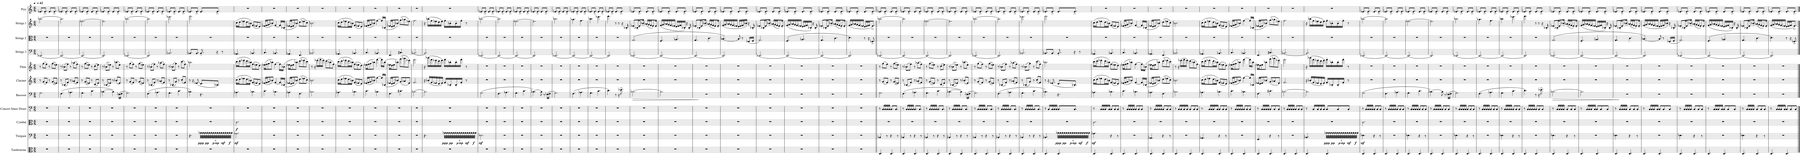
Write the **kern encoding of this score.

**kern	**kern	**dynam	**kern	**dynam	**kern	**kern	**dynam	**kern	**kern	**kern	**kern	**kern	**kern
*part11	*part10	*part10	*part9	*part9	*part8	*part7	*part7	*part6	*part5	*part4	*part3	*part2	*part1
*staff11	*staff10	*staff10	*staff9	*staff9	*staff8	*staff7	*staff7	*staff6	*staff5	*staff4	*staff3	*staff2	*staff1
*I"Tambourine	*I"Timpani	*	*I"Cymbal	*	*I"Concert Snare Drum	*I"Bassoon	*	*I"Clarinet	*I"Flute	*I"Strings 3	*I"Strings 2	*I"Strings 1	*I"Pizz
*I'Tamb.	*I'Timp.	*	*I'Cym.	*	*I'Con. Sn.	*I'Bsn.	*	*	*I'Fl.	*	*	*	*
*clefC3	*clefF4	*	*clefC3	*	*clefFv4	*clefF4	*	*clefG2	*clefG2	*clefF4	*clefC3	*clefG2	*clefG2
*k[]	*k[]	*	*k[]	*	*k[]	*k[]	*	*k[]	*k[]	*k[]	*k[]	*k[]	*k[]
*M6/8	*M6/8	*	*M6/8	*	*M6/8	*M6/8	*	*M6/8	*M6/8	*M6/8	*M6/8	*M6/8	*M6/8
*MM93	*MM93	*	*MM93	*	*MM93	*MM93	*	*MM93	*MM93	*MM93	*MM93	*MM93	*MM93
=1	=1	=1	=1	=1	=1	=1	=1	=1	=1	=1	=1	=1	=1
2.r	2.r	.	2.r	.	2.r	2.G\	.	8r	8r	[2.EE-X/	2.r	[2.bb-X\	8.e-X/L
.	.	.	.	.	.	.	.	(8g/L	(8gg\L	.	.	.	.
.	.	.	.	.	.	.	.	.	.	.	.	.	8.e-^/J
.	.	.	.	.	.	.	.	8f/J)	8ff\J)	.	.	.	.
.	.	.	.	.	.	.	.	8r	8r	.	.	.	8.e-/L
.	.	.	.	.	.	.	.	(8g/L	(8gg\L	.	.	.	.
.	.	.	.	.	.	.	.	.	.	.	.	.	8.e-^/J
.	.	.	.	.	.	.	.	8e-X/J)	8ee-X\J)	.	.	.	.
=2	=2	=2	=2	=2	=2	=2	=2	=2	=2	=2	=2	=2	=2
2.r	2.r	.	2.r	.	2.r	(4.F\	.	8r	8r	2.EE-/_	2.r	2.bb-\]	8.e-X/L
.	.	.	.	.	.	.	.	(8B-X/L	(8b-X\L	.	.	.	.
.	.	.	.	.	.	.	.	.	.	.	.	.	8.e-^/J
.	.	.	.	.	.	.	.	8f/J)	8ff\J)	.	.	.	.
.	.	.	.	.	.	4.A-X\	.	8r	8r	.	.	.	8.e-/L
.	.	.	.	.	.	.	.	(8a-X/L	(8aa-X\L	.	.	.	.
.	.	.	.	.	.	.	.	.	.	.	.	.	8.e-^/J
.	.	.	.	.	.	.	.	8f/J)	8ff\J)	.	.	.	.
=3	=3	=3	=3	=3	=3	=3	=3	=3	=3	=3	=3	=3	=3
2.r	2.r	.	2.r	.	2.r	4.G\	.	8r	8r	2.EE-/_	2.r	[2.ee-X\	8.e-X/L
.	.	.	.	.	.	.	.	(8g/L	(8gg\L	.	.	.	.
.	.	.	.	.	.	.	.	.	.	.	.	.	8.e-^/J
.	.	.	.	.	.	.	.	8e-X/J)	8ee-X\J)	.	.	.	.
.	.	.	.	.	.	4.c\	.	8r	8r	.	.	.	8.e-/L
.	.	.	.	.	.	.	.	(8c/L	(8cc\L	.	.	.	.
.	.	.	.	.	.	.	.	.	.	.	.	.	8.e-^/J
.	.	.	.	.	.	.	.	8e-/J)	8ee-\J)	.	.	.	.
=4	=4	=4	=4	=4	=4	=4	=4	=4	=4	=4	=4	=4	=4
2.r	2.r	.	2.r	.	2.r	[4.B-X\	.	8r	8r	2.EE-/]	2.r	2.ee-\]	8.e-X/L
.	.	.	.	.	.	.	.	(8B-X/L	(8b-X\L	.	.	.	.
.	.	.	.	.	.	.	.	.	.	.	.	.	8.e-^/J
.	.	.	.	.	.	.	.	8e-X/J)	8ee-X\J)	.	.	.	.
.	.	.	.	.	.	4B-\])	.	8r	8r	.	.	.	8.e-/L
.	.	.	.	.	.	.	.	(8b-X/L	(8bb-X\L	.	.	.	.
.	.	.	.	.	.	.	.	.	.	.	.	.	8.e-^/J
.	.	.	.	.	.	(16E-X\LL	.	8e-/J)	8ee-\J)	.	.	.	.
.	.	.	.	.	.	16F\JJ	.	.	.	.	.	.	.
=5	=5	=5	=5	=5	=5	=5	=5	=5	=5	=5	=5	=5	=5
2.r	2.r	.	2.r	.	2.r	2.G\)	.	8r	8r	[2.EE-X/	2.r	[2.bb-X\	8.e-X/L
.	.	.	.	.	.	.	.	(8g/L	(8gg\L	.	.	.	.
.	.	.	.	.	.	.	.	.	.	.	.	.	8.e-^/J
.	.	.	.	.	.	.	.	8f/J)	8ff\J)	.	.	.	.
.	.	.	.	.	.	.	.	8r	8r	.	.	.	8.e-/L
.	.	.	.	.	.	.	.	(8g/L	(8gg\L	.	.	.	.
.	.	.	.	.	.	.	.	.	.	.	.	.	8.e-^/J
.	.	.	.	.	.	.	.	8e-X/J)	8ee-X\J)	.	.	.	.
=6	=6	=6	=6	=6	=6	=6	=6	=6	=6	=6	=6	=6	=6
2.r	2.r	.	2.r	.	2.r	(4.F\	.	8r	8r	2.EE-/]	2.r	2.bb-\]	8.e-X/L
.	.	.	.	.	.	.	.	(8B-X/L	(8b-X\L	.	.	.	.
.	.	.	.	.	.	.	.	.	.	.	.	.	8.e-^/J
.	.	.	.	.	.	.	.	8f/J)	8ff\J)	.	.	.	.
.	.	.	.	.	.	4.A-X\	.	8r	8r	.	.	.	8.e-/L
.	.	.	.	.	.	.	.	(8a-X/L	(8aa-X\L	.	.	.	.
.	.	.	.	.	.	.	.	.	.	.	.	.	8.e-^/J
.	.	.	.	.	.	.	.	8f/J)	8ff\J)	.	.	.	.
=7	=7	=7	=7	=7	=7	=7	=7	=7	=7	=7	=7	=7	=7
2.r	2.r	.	2.r	.	2.r	4.G\	.	8r	8r	2.BB-X/	2.r	2.eee-X\	8.e-X/L
.	.	.	.	.	.	.	.	(8B-X/L	(8b-X\L	.	.	.	.
.	.	.	.	.	.	.	.	.	.	.	.	.	8.e-^/J
.	.	.	.	.	.	.	.	8g/J)	8gg\J)	.	.	.	.
.	.	.	.	.	.	4.c\	.	8r	8r	.	.	.	8.e-/L
.	.	.	.	.	.	.	.	(8cc/L	(8ccc\L	.	.	.	.
.	.	.	.	.	.	.	.	.	.	.	.	.	8.e-^/J
.	.	.	.	.	.	.	.	8f/J)	8ff\J)	.	.	.	.
=8	=8	=8	=8	=8	=8	=8	=8	=8	=8	=8	=8	=8	=8
2.r	4.r	.	2.r	.	2.r	4.B-X\)	.	8r	2.bb-X\	8.BB-X/L	2.r	2.fff\	8.e-X/L
.	.	.	.	.	.	.	.	16r	.	.	.	.	.
.	.	.	.	.	.	.	.	(8.e-X/	.	8.BB-/J	.	.	8.e-^/J
*	*Xbrackettup	*	*	*	*	*	*	*	*	*	*	*	*
!	!	!LO:DY:b	!	!	!	!	!	!	!	!	!	!	!
.	128%3B-X\LLL	ppp	.	.	.	4.r	.	8.d/L	.	8.BB-'/	.	.	8.e-/L
.	128%3B-\	.	.	.	.	.	.	.	.	.	.	.	.
.	128%3B-\	.	.	.	.	.	.	.	.	.	.	.	.
!	!	!LO:DY:b	!	!	!	!	!	!	!	!	!	!	!
.	128%3B-\	pp	.	.	.	.	.	.	.	.	.	.	.
.	128%3B-\	.	.	.	.	.	.	.	.	.	.	.	.
.	128%3B-\	.	.	.	.	.	.	.	.	.	.	.	.
!	!	!LO:DY:b	!	!	!	!	!	!	!	!	!	!	!
.	128%3B-\	p	.	.	.	.	.	.	.	.	.	.	.
.	128%3B-\	.	.	.	.	.	.	.	.	.	.	.	.
!	!	!LO:DY:b	!	!	!	!	!	!	!	!	!	!	!
.	128%3B-\	mp	.	.	.	.	.	8.B-X/J)	.	16r	.	.	8.e-^/J
.	128%3B-\	.	.	.	.	.	.	.	.	.	.	.	.
.	128%3B-\	.	.	.	.	.	.	.	.	.	.	.	.
.	.	.	.	.	.	.	.	.	.	8r	.	.	.
!	!	!LO:DY:b	!	!	!	!	!	!	!	!	!	!	!
.	128%3B-\	mf	.	.	.	.	.	.	.	.	.	.	.
.	128%3B-\	.	.	.	.	.	.	.	.	.	.	.	.
.	128%3B-\	.	.	.	.	.	.	.	.	.	.	.	.
!	!	!LO:DY:b	!	!	!	!	!	!	!	!	!	!	!
.	128%3B-\	f	.	.	.	.	.	.	.	.	.	.	.
.	128%3B-\JJJ	.	.	.	.	.	.	.	.	.	.	.	.
=9	=9	=9	=9	=9	=9	=9	=9	=9	=9	=9	=9	=9	=9
!	!	!LO:DY:b	!	!LO:DY:b	!	!	!	!	!	!	!	!	!
2.r	2.A-X\	mf	2.c\	f	2.r	4.A-X\	.	(16cc\LL	(16ccc\LL	4.AA-X/	2.r	(16cc\LL	2.r
.	.	.	.	.	.	.	.	16dd\J	16ddd\J	.	.	16dd\J	.
.	.	.	.	.	.	.	.	8ee-X\	8eee-X\	.	.	8ee-X\	.
.	.	.	.	.	.	.	.	16dd\L	16ddd\L	.	.	16dd\L	.
.	.	.	.	.	.	.	.	16b-X\JJ)	16bb-X\JJ)	.	.	16b-X\JJ)	.
.	.	.	.	.	.	4.B-X\	.	(8f/L	(8ff\L	4.BB-X/	.	(8f/L	.
.	.	.	.	.	.	.	.	8e-X/	8ee-X\	.	.	8e-X/	.
.	.	.	.	.	.	.	.	8d/J)	8dd\J)	.	.	8d/J)	.
=10	=10	=10	=10	=10	=10	=10	=10	=10	=10	=10	=10	=10	=10
2.r	2.r	.	2.r	.	2.r	4.c\	.	(16e-X/LL	(16ee-X\LL	4.C/	2.r	(16e-X/LL	2.r
.	.	.	.	.	.	.	.	16f/J	16ff\J	.	.	16f/J	.
.	.	.	.	.	.	.	.	8g/	8gg\	.	.	8g/	.
.	.	.	.	.	.	.	.	8b-X/J)	8bb-X\J)	.	.	8b-X/J)	.
.	.	.	.	.	.	4.B-X\	.	[4f/	[4ff\	4.BB-X/	.	[4f/	.
.	.	.	.	.	.	.	.	16f/LL]	16ff\LL]	.	.	16f/LL]	.
.	.	.	.	.	.	.	.	(16B-X/JJ	(16b-X\JJ	.	.	(16B-X/JJ	.
=11	=11	=11	=11	=11	=11	=11	=11	=11	=11	=11	=11	=11	=11
2.r	2.r	.	2.r	.	2.r	4.A-X\	.	16e-X/LL	16ee-X\LL	4.AA-X/	2.r	16e-X/LL	2.r
.	.	.	.	.	.	.	.	16d/J	16dd\J	.	.	16d/J	.
.	.	.	.	.	.	.	.	8e-/	8ee-\	.	.	8e-/	.
.	.	.	.	.	.	.	.	8b-X/J)	8bb-X\J)	.	.	8b-X/J)	.
.	.	.	.	.	.	4.F\	.	(8dd\L	(8ddd\L	4.FF/	.	(8dd\L	.
.	.	.	.	.	.	.	.	8ee-X\	8eee-X\	.	.	8ee-X\	.
.	.	.	.	.	.	.	.	8cc\J)	8ccc\J)	.	.	8cc\J)	.
=12	=12	=12	=12	=12	=12	=12	=12	=12	=12	=12	=12	=12	=12
2.r	2.r	.	2.r	.	2.r	2.B-X\	.	2.b-X\	8r	2.BB-X/	2.r	2.b-X\	2.r
.	.	.	.	.	.	.	.	.	16r	.	.	.	.
.	.	.	.	.	.	.	.	.	(16eee-X\LL	.	.	.	.
.	.	.	.	.	.	.	.	.	16fff\	.	.	.	.
.	.	.	.	.	.	.	.	.	16eee-\JJ)	.	.	.	.
.	.	.	.	.	.	.	.	.	(8ddd\L	.	.	.	.
.	.	.	.	.	.	.	.	.	8bb-X\	.	.	.	.
.	.	.	.	.	.	.	.	.	8ff\J)	.	.	.	.
=13	=13	=13	=13	=13	=13	=13	=13	=13	=13	=13	=13	=13	=13
2.r	2.r	.	2.r	.	2.r	4.A-X\	.	(16cc\LL	(16ccc\LL	4.AA-X/	2.r	(16cc\LL	2.r
.	.	.	.	.	.	.	.	16dd\J	16ddd\J	.	.	16dd\J	.
.	.	.	.	.	.	.	.	8ee-X\	8eee-X\	.	.	8ee-X\	.
.	.	.	.	.	.	.	.	16dd\L	16ddd\L	.	.	16dd\L	.
.	.	.	.	.	.	.	.	16b-X\JJ)	16bb-X\JJ)	.	.	16b-X\JJ)	.
.	.	.	.	.	.	4.B-X\	.	(8f/L	(8ff\L	4.BB-X/	.	(8f/L	.
.	.	.	.	.	.	.	.	8e-X/	8ee-X\	.	.	8e-X/	.
.	.	.	.	.	.	.	.	8d/J)	8dd\J)	.	.	8d/J)	.
=14	=14	=14	=14	=14	=14	=14	=14	=14	=14	=14	=14	=14	=14
2.r	2.r	.	2.r	.	2.r	4.c\	.	(16e-X/LL	(16ee-X\LL	4.C/	2.r	(16e-X/LL	2.r
.	.	.	.	.	.	.	.	16f/J	16ff\J	.	.	16f/J	.
.	.	.	.	.	.	.	.	8g/	8gg\	.	.	8g/	.
.	.	.	.	.	.	.	.	8b-X/J)	8bb-X\J)	.	.	8b-X/J)	.
.	.	.	.	.	.	4.B-X\	.	[4ff\	[4fff\	4.BB-X/	.	[4ff\	.
.	.	.	.	.	.	.	.	16ff/LL]	16fff\LL]	.	.	16ff/LL]	.
.	.	.	.	.	.	.	.	(16B-X/JJ	(16bb-\JJ	.	.	(16B-X/JJ	.
=15	=15	=15	=15	=15	=15	=15	=15	=15	=15	=15	=15	=15	=15
2.r	2.r	.	2.r	.	2.r	4.F\	.	16e-X/LL	16ee-X\LL	4.FF/	2.r	16e-X/LL	2.r
.	.	.	.	.	.	.	.	16d/J	16dd\J	.	.	16d/J	.
.	.	.	.	.	.	.	.	8e-/	8ee-\	.	.	8e-/	.
.	.	.	.	.	.	.	.	8b-X/J)	8bb-X\J)	.	.	8b-X/J)	.
.	.	.	.	.	.	4.c#X\	.	(8g/L	(8ggg\L	4.C#X/	.	(8gg\L	.
.	.	.	.	.	.	.	.	8a-X/	8aaa-X\	.	.	8aa-X\	.
.	.	.	.	.	.	.	.	8e-/J)	8eee-X\J)	.	.	8ee-X\J)	.
=16	=16	=16	=16	=16	=16	=16	=16	=16	=16	=16	=16	=16	=16
2.r	2.r	.	2.r	.	2.r	[2.B-X\	.	2.f/	2.fff\	[2.BB-X/	2.r	2.ff\	2.r
=17	=17	=17	=17	=17	=17	=17	=17	=17	=17	=17	=17	=17	=17
2.r	4.r	.	2.r	.	2.r	2.B-\]	.	16r	16r	2.BB-/]	2.r	16r	2.r
.	.	.	.	.	.	.	.	(16b-X/LL	(16bbb-X\LL	.	.	(16bb-X\LL	.
.	.	.	.	.	.	.	.	16f/	16fff\	.	.	16ff\	.
.	.	.	.	.	.	.	.	16e-X/	16eee-X\	.	.	16ee-X\	.
.	.	.	.	.	.	.	.	16d/	16ddd\	.	.	16dd\	.
.	.	.	.	.	.	.	.	16e-/JJ)	16eee-\JJ)	.	.	16ee-\JJ)	.
!	!	!LO:DY:b	!	!	!	!	!	!	!	!	!	!	!
.	128%3B-X\LLL	ppp	.	.	.	.	.	16f'/LL	16fff'\LL	.	.	16ff'\LL	.
.	128%3B-\	.	.	.	.	.	.	.	.	.	.	.	.
.	128%3B-\	.	.	.	.	.	.	.	.	.	.	.	.
.	.	.	.	.	.	.	.	16B-X'/	16bb-X'\	.	.	16b-X'\	.
!	!	!LO:DY:b	!	!	!	!	!	!	!	!	!	!	!
.	128%3B-\	pp	.	.	.	.	.	.	.	.	.	.	.
.	128%3B-\	.	.	.	.	.	.	.	.	.	.	.	.
.	128%3B-\	.	.	.	.	.	.	.	.	.	.	.	.
.	.	.	.	.	.	.	.	16B-'/	16bb-'\	.	.	16b-'\	.
!	!	!LO:DY:b	!	!	!	!	!	!	!	!	!	!	!
.	128%3B-\	p	.	.	.	.	.	.	.	.	.	.	.
.	128%3B-\	.	.	.	.	.	.	.	.	.	.	.	.
!	!	!LO:DY:b	!	!	!	!	!	!	!	!	!	!	!
.	128%3B-\	mp	.	.	.	.	.	16f'/JJ	16fff'\JJ	.	.	16ff'\JJ	.
.	128%3B-\	.	.	.	.	.	.	.	.	.	.	.	.
.	128%3B-\	.	.	.	.	.	.	.	.	.	.	.	.
.	.	.	.	.	.	.	.	8r	8r	.	.	8r	.
!	!	!LO:DY:b	!	!	!	!	!	!	!	!	!	!	!
.	128%3B-\	mf	.	.	.	.	.	.	.	.	.	.	.
.	128%3B-\	.	.	.	.	.	.	.	.	.	.	.	.
.	128%3B-\	.	.	.	.	.	.	.	.	.	.	.	.
!	!	!LO:DY:b	!	!	!	!	!	!	!	!	!	!	!
.	128%3B-\	f	.	.	.	.	.	.	.	.	.	.	.
.	128%3B-\JJJ	.	.	.	.	.	.	.	.	.	.	.	.
=18	=18	=18	=18	=18	=18	=18	=18	=18	=18	=18	=18	=18	=18
!	!	!LO:DY:b	!	!	!	!	!	!	!	!	!	!	!
2.r	2.E-X\	mf	2.r	.	2.r	(2.G\	.	2.r	2.r	[2.EE-X/	2.r	[2.bb-X\	8.e-X/L
.	.	.	.	.	.	.	.	.	.	.	.	.	8.e-^/J
.	.	.	.	.	.	.	.	.	.	.	.	.	8.e-/L
.	.	.	.	.	.	.	.	.	.	.	.	.	8.e-^/J
=19	=19	=19	=19	=19	=19	=19	=19	=19	=19	=19	=19	=19	=19
2.r	2.r	.	2.r	.	2.r	4.F\	.	2.r	2.r	2.EE-/_	2.r	2.bb-\]	8.e-X/L
.	.	.	.	.	.	.	.	.	.	.	.	.	8.e-^/J
.	.	.	.	.	.	4.A-X\	.	.	.	.	.	.	8.e-/L
.	.	.	.	.	.	.	.	.	.	.	.	.	8.e-^/J
=20	=20	=20	=20	=20	=20	=20	=20	=20	=20	=20	=20	=20	=20
2.r	2.r	.	2.r	.	2.r	4.G\	.	2.r	2.r	2.EE-/_	2.r	[2.ee-X\	8.e-X/L
.	.	.	.	.	.	.	.	.	.	.	.	.	8.e-^/J
.	.	.	.	.	.	4.c\	.	.	.	.	.	.	8.e-/L
.	.	.	.	.	.	.	.	.	.	.	.	.	8.e-^/J
=21	=21	=21	=21	=21	=21	=21	=21	=21	=21	=21	=21	=21	=21
2.r	2.r	.	2.r	.	2.r	[4.B-X\)	.	2.r	2.r	2.EE-/]	2.r	2.ee-\]	8.e-X/L
.	.	.	.	.	.	.	.	.	.	.	.	.	8.e-^/J
.	.	.	.	.	.	8B-\]	.	.	.	.	.	.	8.e-/L
.	.	.	.	.	.	8r	.	.	.	.	.	.	.
.	.	.	.	.	.	.	.	.	.	.	.	.	8.e-^/J
.	.	.	.	.	.	(16E-X\LL	.	.	.	.	.	.	.
.	.	.	.	.	.	16F\JJ	.	.	.	.	.	.	.
=22	=22	=22	=22	=22	=22	=22	=22	=22	=22	=22	=22	=22	=22
2.r	2.r	.	2.r	.	2.r	2.G\)	.	2.r	2.r	[2.EE-X/	2.r	2.bb-X\	8.e-X/L
.	.	.	.	.	.	.	.	.	.	.	.	.	8.e-^/J
.	.	.	.	.	.	.	.	.	.	.	.	.	8.e-/L
.	.	.	.	.	.	.	.	.	.	.	.	.	8.e-^/J
=23	=23	=23	=23	=23	=23	=23	=23	=23	=23	=23	=23	=23	=23
2.r	2.r	.	2.r	.	2.r	(4.F\	.	2.r	2.r	2.EE-/_	2.r	4.aa-X\	8.e-X/L
.	.	.	.	.	.	.	.	.	.	.	.	.	8.e-^/J
.	.	.	.	.	.	4.A-X\	.	.	.	.	.	4.ff\	8.e-/L
.	.	.	.	.	.	.	.	.	.	.	.	.	8.e-^/J
=24	=24	=24	=24	=24	=24	=24	=24	=24	=24	=24	=24	=24	=24
2.r	2.r	.	2.r	.	2.r	4.G\	.	2.r	2.r	2.EE-/_	2.r	4.bb-X\	8.e-X/L
.	.	.	.	.	.	.	.	.	.	.	.	.	8.e-^/J
.	.	.	.	.	.	4.c\	.	.	.	.	.	4.eee-X\	8.e-/L
.	.	.	.	.	.	.	.	.	.	.	.	.	8.e-^/J
=25	=25	=25	=25	=25	=25	=25	=25	=25	=25	=25	=25	=25	=25
2.r	2.r	.	2.r	.	2.r	4.d\)	.	2.r	2.r	2.EE-/]	2.r	4.fff\	8.e-X/L
.	.	.	.	.	.	.	.	.	.	.	.	.	8.e-^/J
.	.	.	.	.	.	8r	.	.	.	.	.	8r	8.e-/L
.	.	.	.	.	.	16r	.	.	.	.	.	8r	.
.	.	.	.	.	.	8.e-X^\	.	.	.	.	.	.	8.e-^/J
.	.	.	.	.	.	.	.	.	.	.	.	16r	.
.	.	.	.	.	.	.	.	.	.	.	.	16B-X~/	.
=26	=26	=26	=26	=26	=26	=26	=26	=26	=26	=26	=26	=26	=26
!	!	!	!	!	!	!	!LO:HP:b	!	!	!	!	!	!
2.r	2.r	.	2.r	.	2.r	[2.B-X\	>	2.r	2.r	[2.EE-X/	(2.G/	8e-X'/L	8.e-X/L
.	.	.	.	.	.	.	.	.	.	.	.	16B-X~/K	.
.	.	.	.	.	.	.	.	.	.	.	.	8e-'/	8.e-^/J
.	.	.	.	.	.	.	.	.	.	.	.	16b-X~/Jk	.
.	.	.	.	.	.	.	.	.	.	.	.	(16a-X/LL	8.e-/L
.	.	.	.	.	.	.	.	.	.	.	.	16g/	.
.	.	.	.	.	.	.	.	.	.	.	.	16f/J	.
.	.	.	.	.	.	.	.	.	.	.	.	8e-'/)	8.e-^/J
.	.	.	.	.	.	.	.	.	.	.	.	16e-~/Jk	.
.	.	.	.	.	.	.	]	.	.	.	.	.	.
=27	=27	=27	=27	=27	=27	=27	=27	=27	=27	=27	=27	=27	=27
2.r	2.r	.	2.r	.	2.r	2.B-\]	.	2.r	2.r	2.EE-/_	4.F/	(16f/LL	8.e-X/L
.	.	.	.	.	.	.	.	.	.	.	.	16g/	.
.	.	.	.	.	.	.	.	.	.	.	.	16a-X/	.
.	.	.	.	.	.	.	.	.	.	.	.	16g/	8.e-^/J
.	.	.	.	.	.	.	.	.	.	.	.	16f/	.
.	.	.	.	.	.	.	.	.	.	.	.	16e-X/JJ	.
.	.	.	.	.	.	.	.	.	.	.	4.A-X/	16d/LL	8.e-/L
.	.	.	.	.	.	.	.	.	.	.	.	16e-/	.
.	.	.	.	.	.	.	.	.	.	.	.	16f/	.
.	.	.	.	.	.	.	.	.	.	.	.	16B-X'/JJ)	8.e-^/J
.	.	.	.	.	.	.	.	.	.	.	.	16r	.
.	.	.	.	.	.	.	.	.	.	.	.	16B-~/	.
=28	=28	=28	=28	=28	=28	=28	=28	=28	=28	=28	=28	=28	=28
2.r	2.r	.	2.r	.	2.r	2.r	.	2.r	2.r	2.EE-/_	4.G/	8e-X'/L	8.e-X/L
.	.	.	.	.	.	.	.	.	.	.	.	16B-X~/K	.
.	.	.	.	.	.	.	.	.	.	.	.	8e-'/	8.e-^/J
.	.	.	.	.	.	.	.	.	.	.	.	16b-X~/Jk	.
.	.	.	.	.	.	.	.	.	.	.	4.c\	(16a-X/LL	8.e-/L
.	.	.	.	.	.	.	.	.	.	.	.	16g/	.
.	.	.	.	.	.	.	.	.	.	.	.	16f/J	.
.	.	.	.	.	.	.	.	.	.	.	.	8e-'/)	8.e-^/J
.	.	.	.	.	.	.	.	.	.	.	.	16e-~/Jk	.
=29	=29	=29	=29	=29	=29	=29	=29	=29	=29	=29	=29	=29	=29
2.r	2.r	.	2.r	.	2.r	2.r	.	2.r	2.r	2.EE-/]	[4.B-X/)	(16f/LL	8.e-X/L
.	.	.	.	.	.	.	.	.	.	.	.	16g/	.
.	.	.	.	.	.	.	.	.	.	.	.	16a-X/	.
.	.	.	.	.	.	.	.	.	.	.	.	16g/	8.e-^/J
.	.	.	.	.	.	.	.	.	.	.	.	16f/	.
.	.	.	.	.	.	.	.	.	.	.	.	16e-X/JJ	.
.	.	.	.	.	.	.	.	.	.	.	8B-/]	16d/LL	8.e-/L
.	.	.	.	.	.	.	.	.	.	.	.	16e-/	.
.	.	.	.	.	.	.	.	.	.	.	8r	16f/	.
.	.	.	.	.	.	.	.	.	.	.	.	16b-X'/JJ)	8.e-^/J
.	.	.	.	.	.	.	.	.	.	.	(16E-X/LL	16r	.
.	.	.	.	.	.	.	.	.	.	.	16F/JJ	16B-X~/	.
=30	=30	=30	=30	=30	=30	=30	=30	=30	=30	=30	=30	=30	=30
2.r	2.r	.	2.r	.	2.r	2.r	.	2.r	2.r	[2.EE-X/	2.G/)	8e-X'/L	8.e-X/L
.	.	.	.	.	.	.	.	.	.	.	.	16B-X~/K	.
.	.	.	.	.	.	.	.	.	.	.	.	8e-'/	8.e-^/J
.	.	.	.	.	.	.	.	.	.	.	.	16b-X~/Jk	.
.	.	.	.	.	.	.	.	.	.	.	.	(16a-X/LL	8.e-/L
.	.	.	.	.	.	.	.	.	.	.	.	16g/	.
.	.	.	.	.	.	.	.	.	.	.	.	16f/J	.
.	.	.	.	.	.	.	.	.	.	.	.	8e-'/)	8.e-^/J
.	.	.	.	.	.	.	.	.	.	.	.	16e-~/Jk	.
=31	=31	=31	=31	=31	=31	=31	=31	=31	=31	=31	=31	=31	=31
2.r	2.r	.	2.r	.	2.r	2.r	.	2.r	2.r	2.EE-/_	(4.F/	(16f/LL	8.e-X/L
.	.	.	.	.	.	.	.	.	.	.	.	16g/	.
.	.	.	.	.	.	.	.	.	.	.	.	16a-X/	.
.	.	.	.	.	.	.	.	.	.	.	.	16g/	8.e-^/J
.	.	.	.	.	.	.	.	.	.	.	.	16f/	.
.	.	.	.	.	.	.	.	.	.	.	.	16e-X/JJ	.
.	.	.	.	.	.	.	.	.	.	.	4.A-X/	16d/LL	8.e-/L
.	.	.	.	.	.	.	.	.	.	.	.	16e-/	.
.	.	.	.	.	.	.	.	.	.	.	.	16f/	.
.	.	.	.	.	.	.	.	.	.	.	.	16B-X'/JJ)	8.e-^/J
.	.	.	.	.	.	.	.	.	.	.	.	16r	.
.	.	.	.	.	.	.	.	.	.	.	.	16B-~/	.
=32	=32	=32	=32	=32	=32	=32	=32	=32	=32	=32	=32	=32	=32
2.r	2.r	.	2.r	.	2.r	2.r	.	2.r	2.r	2.EE-/_	4.G/	8e-X'/L	8.e-X/L
.	.	.	.	.	.	.	.	.	.	.	.	16B-X~/K	.
.	.	.	.	.	.	.	.	.	.	.	.	8e-'/	8.e-^/J
.	.	.	.	.	.	.	.	.	.	.	.	16b-X~/Jk	.
.	.	.	.	.	.	.	.	.	.	.	4.c\	(16a-X/LL	8.e-/L
.	.	.	.	.	.	.	.	.	.	.	.	16g/	.
.	.	.	.	.	.	.	.	.	.	.	.	16f/J	.
.	.	.	.	.	.	.	.	.	.	.	.	8e-'/)	8.e-^/J
.	.	.	.	.	.	.	.	.	.	.	.	16e-~/Jk	.
=33	=33	=33	=33	=33	=33	=33	=33	=33	=33	=33	=33	=33	=33
2.r	2.r	.	2.r	.	2.r	2.r	.	2.r	2.r	2.EE-/]	4.d\)	(16f/LL	8.e-X/L
.	.	.	.	.	.	.	.	.	.	.	.	16g/	.
.	.	.	.	.	.	.	.	.	.	.	.	16a-X/	.
.	.	.	.	.	.	.	.	.	.	.	.	16g/	8.e-^/J
.	.	.	.	.	.	.	.	.	.	.	.	16f/	.
.	.	.	.	.	.	.	.	.	.	.	.	16e-X/JJ	.
.	.	.	.	.	.	.	.	.	.	.	8r	16d/LL	8.e-/L
.	.	.	.	.	.	.	.	.	.	.	.	16e-/	.
.	.	.	.	.	.	.	.	.	.	.	16r	16f/J	.
.	.	.	.	.	.	.	.	.	.	.	8.E-X^/	8.e-^/J)	8.e-^/J
=34||	=34||	=34||	=34||	=34||	=34||	=34||	=34||	=34||	=34||	=34||	=34||	=34||	=34||
4.D/	4BB-X/	.	2.r	.	8r	2.G\	.	8r	8r	[2.EE-X/	2.r	[2.bb-X\	8.e-X/L
.	.	.	.	.	16CC/LL	.	.	(8g/L	(8gg\L	.	.	.	.
.	.	.	.	.	16CC/	.	.	.	.	.	.	.	8.e-^/J
.	8r	.	.	.	16CC/	.	.	8f/J)	8ff\J)	.	.	.	.
.	.	.	.	.	16CC/JJ	.	.	.	.	.	.	.	.
4.D/	4r	.	.	.	8.CC/L	.	.	8r	8r	.	.	.	8.e-/L
.	.	.	.	.	.	.	.	(8g/L	(8gg\L	.	.	.	.
.	.	.	.	.	8.CC/J	.	.	.	.	.	.	.	8.e-^/J
.	8r	.	.	.	.	.	.	8e-X/J)	8ee-X\J)	.	.	.	.
=35	=35	=35	=35	=35	=35	=35	=35	=35	=35	=35	=35	=35	=35
4.D/	4BB-X/	.	2.r	.	8r	(4.F\	.	8r	8r	2.EE-/_	2.r	2.bb-\]	8.e-X/L
.	.	.	.	.	16CC/LL	.	.	(8B-X/L	(8b-X\L	.	.	.	.
.	.	.	.	.	16CC/	.	.	.	.	.	.	.	8.e-^/J
.	8r	.	.	.	16CC/	.	.	8f/J)	8ff\J)	.	.	.	.
.	.	.	.	.	16CC/JJ	.	.	.	.	.	.	.	.
4.D/	4r	.	.	.	8.CC/L	4.A-X\	.	8r	8r	.	.	.	8.e-/L
.	.	.	.	.	.	.	.	(8a-X/L	(8aa-X\L	.	.	.	.
.	.	.	.	.	8.CC/J	.	.	.	.	.	.	.	8.e-^/J
.	8r	.	.	.	.	.	.	8f/J)	8ff\J)	.	.	.	.
=36	=36	=36	=36	=36	=36	=36	=36	=36	=36	=36	=36	=36	=36
4.D/	4BB-X/	.	2.r	.	8r	4.G\	.	8r	8r	2.EE-/_	2.r	[2.ee-X\	8.e-X/L
.	.	.	.	.	16CC/LL	.	.	(8g/L	(8gg\L	.	.	.	.
.	.	.	.	.	16CC/	.	.	.	.	.	.	.	8.e-^/J
.	8r	.	.	.	16CC/	.	.	8e-X/J)	8ee-X\J)	.	.	.	.
.	.	.	.	.	16CC/JJ	.	.	.	.	.	.	.	.
4.D/	4r	.	.	.	8.CC/L	4.c\	.	8r	8r	.	.	.	8.e-/L
.	.	.	.	.	.	.	.	(8c/L	(8cc\L	.	.	.	.
.	.	.	.	.	8.CC/J	.	.	.	.	.	.	.	8.e-^/J
.	8r	.	.	.	.	.	.	8e-/J)	8ee-\J)	.	.	.	.
=37	=37	=37	=37	=37	=37	=37	=37	=37	=37	=37	=37	=37	=37
4.D/	4BB-X/	.	2.r	.	8r	[4.B-X\	.	8r	8r	2.EE-/]	2.r	2.ee-\]	8.e-X/L
.	.	.	.	.	16CC/LL	.	.	(8B-X/L	(8b-X\L	.	.	.	.
.	.	.	.	.	16CC/	.	.	.	.	.	.	.	8.e-^/J
.	8r	.	.	.	16CC/	.	.	8e-X/J)	8ee-X\J)	.	.	.	.
.	.	.	.	.	16CC/JJ	.	.	.	.	.	.	.	.
4.D/	4r	.	.	.	8.CC/L	4B-\])	.	8r	8r	.	.	.	8.e-/L
.	.	.	.	.	.	.	.	(8b-X/L	(8bb-X\L	.	.	.	.
.	.	.	.	.	8.CC/J	.	.	.	.	.	.	.	8.e-^/J
.	8r	.	.	.	.	(16E-X\LL	.	8e-/J)	8ee-\J)	.	.	.	.
.	.	.	.	.	.	16F\JJ	.	.	.	.	.	.	.
=38	=38	=38	=38	=38	=38	=38	=38	=38	=38	=38	=38	=38	=38
4.D/	4BB-X/	.	2.r	.	8r	2.G\)	.	8r	8r	[2.EE-X/	2.r	[2.bb-X\	8.e-X/L
.	.	.	.	.	16CC/LL	.	.	(8g/L	(8gg\L	.	.	.	.
.	.	.	.	.	16CC/	.	.	.	.	.	.	.	8.e-^/J
.	8r	.	.	.	16CC/	.	.	8f/J)	8ff\J)	.	.	.	.
.	.	.	.	.	16CC/JJ	.	.	.	.	.	.	.	.
4.D/	4r	.	.	.	8.CC/L	.	.	8r	8r	.	.	.	8.e-/L
.	.	.	.	.	.	.	.	(8g/L	(8gg\L	.	.	.	.
.	.	.	.	.	8.CC/J	.	.	.	.	.	.	.	8.e-^/J
.	8r	.	.	.	.	.	.	8e-X/J)	8ee-X\J)	.	.	.	.
=39	=39	=39	=39	=39	=39	=39	=39	=39	=39	=39	=39	=39	=39
4.D/	4BB-X/	.	2.r	.	8r	(4.F\	.	8r	8r	2.EE-/]	2.r	2.bb-\]	8.e-X/L
.	.	.	.	.	16CC/LL	.	.	(8B-X/L	(8b-X\L	.	.	.	.
.	.	.	.	.	16CC/	.	.	.	.	.	.	.	8.e-^/J
.	8r	.	.	.	16CC/	.	.	8f/J)	8ff\J)	.	.	.	.
.	.	.	.	.	16CC/JJ	.	.	.	.	.	.	.	.
4.D/	4r	.	.	.	8.CC/L	4.A-X\	.	8r	8r	.	.	.	8.e-/L
.	.	.	.	.	.	.	.	(8a-X/L	(8aa-X\L	.	.	.	.
.	.	.	.	.	8.CC/J	.	.	.	.	.	.	.	8.e-^/J
.	8r	.	.	.	.	.	.	8f/J)	8ff\J)	.	.	.	.
=40	=40	=40	=40	=40	=40	=40	=40	=40	=40	=40	=40	=40	=40
4.D/	4BB-X/	.	2.r	.	8r	4.G\	.	8r	8r	2.BB-X/	2.r	2.eee-X\	8.e-X/L
.	.	.	.	.	16CC/LL	.	.	(8B-X/L	(8b-X\L	.	.	.	.
.	.	.	.	.	16CC/	.	.	.	.	.	.	.	8.e-^/J
.	8r	.	.	.	16CC/	.	.	8g/J)	8gg\J)	.	.	.	.
.	.	.	.	.	16CC/JJ	.	.	.	.	.	.	.	.
4.D/	4r	.	.	.	8.CC/L	4.c\	.	8r	8r	.	.	.	8.e-/L
.	.	.	.	.	.	.	.	(8cc/L	(8ccc\L	.	.	.	.
.	.	.	.	.	8.CC/J	.	.	.	.	.	.	.	8.e-^/J
.	8r	.	.	.	.	.	.	8f/J)	8ff\J)	.	.	.	.
=41	=41	=41	=41	=41	=41	=41	=41	=41	=41	=41	=41	=41	=41
4.D/	4.BB-X/	.	2.r	.	8r	4.B-X\)	.	8r	2.bb-X\	8.BB-X/L	2.r	2.fff\	8.e-X/L
.	.	.	.	.	16CC/LL	.	.	16r	.	.	.	.	.
.	.	.	.	.	16CC/	.	.	(8.e-X/	.	8.BB-/J	.	.	8.e-^/J
.	.	.	.	.	16CC/	.	.	.	.	.	.	.	.
.	.	.	.	.	16CC/JJ	.	.	.	.	.	.	.	.
!	!	!LO:DY:b	!	!	!	!	!	!	!	!	!	!	!
4.D/	128%3B-X\LLL	ppp	.	.	8.CC/L	4.r	.	8.d/L	.	8.BB-'/	.	.	8.e-/L
.	128%3B-\	.	.	.	.	.	.	.	.	.	.	.	.
.	128%3B-\	.	.	.	.	.	.	.	.	.	.	.	.
!	!	!LO:DY:b	!	!	!	!	!	!	!	!	!	!	!
.	128%3B-\	pp	.	.	.	.	.	.	.	.	.	.	.
.	128%3B-\	.	.	.	.	.	.	.	.	.	.	.	.
.	128%3B-\	.	.	.	.	.	.	.	.	.	.	.	.
!	!	!LO:DY:b	!	!	!	!	!	!	!	!	!	!	!
.	128%3B-\	p	.	.	.	.	.	.	.	.	.	.	.
.	128%3B-\	.	.	.	.	.	.	.	.	.	.	.	.
!	!	!LO:DY:b	!	!	!	!	!	!	!	!	!	!	!
.	128%3B-\	mp	.	.	8.CC/J	.	.	8.B-X/J)	.	16r	.	.	8.e-^/J
.	128%3B-\	.	.	.	.	.	.	.	.	.	.	.	.
.	128%3B-\	.	.	.	.	.	.	.	.	.	.	.	.
.	.	.	.	.	.	.	.	.	.	8r	.	.	.
!	!	!LO:DY:b	!	!	!	!	!	!	!	!	!	!	!
.	128%3B-\	mf	.	.	.	.	.	.	.	.	.	.	.
.	128%3B-\	.	.	.	.	.	.	.	.	.	.	.	.
.	128%3B-\	.	.	.	.	.	.	.	.	.	.	.	.
!	!	!LO:DY:b	!	!	!	!	!	!	!	!	!	!	!
.	128%3B-\	f	.	.	.	.	.	.	.	.	.	.	.
.	128%3B-\JJJ	.	.	.	.	.	.	.	.	.	.	.	.
=42	=42	=42	=42	=42	=42	=42	=42	=42	=42	=42	=42	=42	=42
!	!	!LO:DY:b	!	!	!	!	!	!	!	!	!	!	!
4.D/	4.A-X\	mf	2.c\	.	8r	4.A-X\	.	(16cc\LL	(16ccc\LL	4.AA-X/	2.r	(16cc\LL	2.r
.	.	.	.	.	.	.	.	16dd\J	16ddd\J	.	.	16dd\J	.
.	.	.	.	.	16CC/LL	.	.	8ee-X\	8eee-X\	.	.	8ee-X\	.
.	.	.	.	.	16CC/	.	.	.	.	.	.	.	.
.	.	.	.	.	16CC/	.	.	16dd\L	16ddd\L	.	.	16dd\L	.
.	.	.	.	.	16CC/JJ	.	.	16b-X\JJ)	16bb-X\JJ)	.	.	16b-X\JJ)	.
4.D/	4r	.	.	.	8CC/L	4.B-X\	.	(8f/L	(8ff\L	4.BB-X/	.	(8f/L	.
.	.	.	.	.	8CC/	.	.	8e-X/	8ee-X\	.	.	8e-X/	.
.	8r	.	.	.	8CC/J	.	.	8d/J)	8dd\J)	.	.	8d/J)	.
=43	=43	=43	=43	=43	=43	=43	=43	=43	=43	=43	=43	=43	=43
4.D/	2.r	.	2.r	.	8r	4.c\	.	(16e-X/LL	(16ee-X\LL	4.C/	2.r	(16e-X/LL	2.r
.	.	.	.	.	.	.	.	16f/J	16ff\J	.	.	16f/J	.
.	.	.	.	.	16CC/LL	.	.	8g/	8gg\	.	.	8g/	.
.	.	.	.	.	16CC/	.	.	.	.	.	.	.	.
.	.	.	.	.	16CC/	.	.	8b-X/J)	8bb-X\J)	.	.	8b-X/J)	.
.	.	.	.	.	16CC/JJ	.	.	.	.	.	.	.	.
4.D/	.	.	.	.	8CC/L	4.B-X\	.	[4f/	[4ff\	4.BB-X/	.	[4f/	.
.	.	.	.	.	8CC/	.	.	.	.	.	.	.	.
.	.	.	.	.	8CC/J	.	.	16f/LL]	16ff\LL]	.	.	16f/LL]	.
.	.	.	.	.	.	.	.	(16B-X/JJ	(16b-X\JJ	.	.	(16B-X/JJ	.
=44	=44	=44	=44	=44	=44	=44	=44	=44	=44	=44	=44	=44	=44
4.D/	4.AA-X/	.	2.r	.	8r	4.A-X\	.	16e-X/LL	16ee-X\LL	4.AA-X/	2.r	16e-X/LL	2.r
.	.	.	.	.	.	.	.	16d/J	16dd\J	.	.	16d/J	.
.	.	.	.	.	16CC/LL	.	.	8e-/	8ee-\	.	.	8e-/	.
.	.	.	.	.	16CC/	.	.	.	.	.	.	.	.
.	.	.	.	.	16CC/	.	.	8b-X/J)	8bb-X\J)	.	.	8b-X/J)	.
.	.	.	.	.	16CC/JJ	.	.	.	.	.	.	.	.
4.D/	4r	.	.	.	8CC/L	4.F\	.	(8dd\L	(8ddd\L	4.FF/	.	(8dd\L	.
.	.	.	.	.	8CC/	.	.	8ee-X\	8eee-X\	.	.	8ee-X\	.
.	8r	.	.	.	8CC/J	.	.	8cc\J)	8ccc\J)	.	.	8cc\J)	.
=45	=45	=45	=45	=45	=45	=45	=45	=45	=45	=45	=45	=45	=45
4.D/	2.r	.	2.r	.	8r	2.B-X\	.	2.b-X\	8r	2.BB-X/	2.r	2.b-X\	2.r
.	.	.	.	.	16CC/LL	.	.	.	16r	.	.	.	.
.	.	.	.	.	16CC/	.	.	.	(16eee-X\LL	.	.	.	.
.	.	.	.	.	16CC/	.	.	.	16fff\	.	.	.	.
.	.	.	.	.	16CC/JJ	.	.	.	16eee-\JJ)	.	.	.	.
4.D/	.	.	.	.	8CC/L	.	.	.	(8ddd\L	.	.	.	.
.	.	.	.	.	8CC/	.	.	.	8bb-X\	.	.	.	.
.	.	.	.	.	8CC/J	.	.	.	8ff\J)	.	.	.	.
=46	=46	=46	=46	=46	=46	=46	=46	=46	=46	=46	=46	=46	=46
4.D/	4.AA-X/	.	2.r	.	8r	4.A-X\	.	(16cc\LL	(16ccc\LL	4.AA-X/	2.r	(16cc\LL	2.r
.	.	.	.	.	.	.	.	16dd\J	16ddd\J	.	.	16dd\J	.
.	.	.	.	.	16CC/LL	.	.	8ee-X\	8eee-X\	.	.	8ee-X\	.
.	.	.	.	.	16CC/	.	.	.	.	.	.	.	.
.	.	.	.	.	16CC/	.	.	16dd\L	16ddd\L	.	.	16dd\L	.
.	.	.	.	.	16CC/JJ	.	.	16b-X\JJ)	16bb-X\JJ)	.	.	16b-X\JJ)	.
4.D/	4r	.	.	.	8CC/L	4.B-X\	.	(8f/L	(8ff\L	4.BB-X/	.	(8f/L	.
.	.	.	.	.	8CC/	.	.	8e-X/	8ee-X\	.	.	8e-X/	.
.	8r	.	.	.	8CC/J	.	.	8d/J)	8dd\J)	.	.	8d/J)	.
=47	=47	=47	=47	=47	=47	=47	=47	=47	=47	=47	=47	=47	=47
4.D/	2.r	.	2.r	.	8r	4.c\	.	(16e-X/LL	(16ee-X\LL	4.C/	2.r	(16e-X/LL	2.r
.	.	.	.	.	.	.	.	16f/J	16ff\J	.	.	16f/J	.
.	.	.	.	.	16CC/LL	.	.	8g/	8gg\	.	.	8g/	.
.	.	.	.	.	16CC/	.	.	.	.	.	.	.	.
.	.	.	.	.	16CC/	.	.	8b-X/J)	8bb-X\J)	.	.	8b-X/J)	.
.	.	.	.	.	16CC/JJ	.	.	.	.	.	.	.	.
4.D/	.	.	.	.	8CC/L	4.B-X\	.	[4ff\	[4fff\	4.BB-X/	.	[4ff\	.
.	.	.	.	.	8CC/	.	.	.	.	.	.	.	.
.	.	.	.	.	8CC/J	.	.	16ff/LL]	16fff\LL]	.	.	16ff/LL]	.
.	.	.	.	.	.	.	.	16B-X/JJ	16bb-\JJ	.	.	(16B-X/JJ	.
=48	=48	=48	=48	=48	=48	=48	=48	=48	=48	=48	=48	=48	=48
4.D/	4.FF/	.	2.r	.	8r	4.F\	.	16e-X/LL	16ee-X\LL	4.FF/	2.r	16e-X/LL	2.r
.	.	.	.	.	.	.	.	16d/J	16dd\J	.	.	16d/J	.
.	.	.	.	.	16CC/LL	.	.	8e-/	8ee-\	.	.	8e-/	.
.	.	.	.	.	16CC/	.	.	.	.	.	.	.	.
.	.	.	.	.	16CC/	.	.	8b-X/J	8bb-X\J	.	.	8b-X/J)	.
.	.	.	.	.	16CC/JJ	.	.	.	.	.	.	.	.
4.D/	4r	.	.	.	8CC/L	4.c#X\	.	(8g/L	(8ggg\L	4.C#X/	.	(8gg\L	.
.	.	.	.	.	8CC/	.	.	8a-X/	8aaa-X\	.	.	8aa-X\	.
.	8r	.	.	.	8CC/J	.	.	8e-/J)	8eee-X\J)	.	.	8ee-X\J)	.
=49	=49	=49	=49	=49	=49	=49	=49	=49	=49	=49	=49	=49	=49
4.D/	2.r	.	2.r	.	8r	[2.B-X\	.	2.f/	2.fff\	[2.BB-X/	2.r	2.ff\	2.r
.	.	.	.	.	16CC/LL	.	.	.	.	.	.	.	.
.	.	.	.	.	16CC/	.	.	.	.	.	.	.	.
.	.	.	.	.	16CC/	.	.	.	.	.	.	.	.
.	.	.	.	.	16CC/JJ	.	.	.	.	.	.	.	.
4.D/	.	.	.	.	8CC/L	.	.	.	.	.	.	.	.
.	.	.	.	.	8CC/	.	.	.	.	.	.	.	.
.	.	.	.	.	8CC/J	.	.	.	.	.	.	.	.
=50	=50	=50	=50	=50	=50	=50	=50	=50	=50	=50	=50	=50	=50
4.D/	4.BB-X/	.	2.r	.	8r	2.B-\]	.	16r	16r	2.BB-/]	2.r	16r	2.r
.	.	.	.	.	.	.	.	(16b-X/LL	(16bbb-X\LL	.	.	(16bb-X\LL	.
.	.	.	.	.	16CC/LL	.	.	16f/	16fff\	.	.	16ff\	.
.	.	.	.	.	16CC/	.	.	16e-X/	16eee-X\	.	.	16ee-X\	.
.	.	.	.	.	16CC/	.	.	16d/	16ddd\	.	.	16dd\	.
.	.	.	.	.	16CC/JJ	.	.	16e-/JJ)	16eee-\JJ)	.	.	16ee-\JJ)	.
!	!	!LO:DY:b	!	!	!	!	!	!	!	!	!	!	!
4.D/	128%3B-X\LLL	ppp	.	.	8CC/L	.	.	16f'/LL	16fff'\LL	.	.	16ff'\LL	.
.	128%3B-\	.	.	.	.	.	.	.	.	.	.	.	.
.	128%3B-\	.	.	.	.	.	.	.	.	.	.	.	.
.	.	.	.	.	.	.	.	16B-X'/	16bb-X'\	.	.	16b-X'\	.
!	!	!LO:DY:b	!	!	!	!	!	!	!	!	!	!	!
.	128%3B-\	pp	.	.	.	.	.	.	.	.	.	.	.
.	128%3B-\	.	.	.	.	.	.	.	.	.	.	.	.
.	128%3B-\	.	.	.	.	.	.	.	.	.	.	.	.
.	.	.	.	.	8CC/	.	.	16B-'/	16bb-'\	.	.	16b-'\	.
!	!	!LO:DY:b	!	!	!	!	!	!	!	!	!	!	!
.	128%3B-\	p	.	.	.	.	.	.	.	.	.	.	.
.	128%3B-\	.	.	.	.	.	.	.	.	.	.	.	.
!	!	!LO:DY:b	!	!	!	!	!	!	!	!	!	!	!
.	128%3B-\	mp	.	.	.	.	.	16f'/JJ	16fff'\JJ	.	.	16ff'\JJ	.
.	128%3B-\	.	.	.	.	.	.	.	.	.	.	.	.
.	128%3B-\	.	.	.	.	.	.	.	.	.	.	.	.
.	.	.	.	.	8CC/J	.	.	8r	8r	.	.	8r	.
!	!	!LO:DY:b	!	!	!	!	!	!	!	!	!	!	!
.	128%3B-\	mf	.	.	.	.	.	.	.	.	.	.	.
.	128%3B-\	.	.	.	.	.	.	.	.	.	.	.	.
.	128%3B-\	.	.	.	.	.	.	.	.	.	.	.	.
!	!	!LO:DY:b	!	!	!	!	!	!	!	!	!	!	!
.	128%3B-\	f	.	.	.	.	.	.	.	.	.	.	.
.	128%3B-\JJJ	.	.	.	.	.	.	.	.	.	.	.	.
=51	=51	=51	=51	=51	=51	=51	=51	=51	=51	=51	=51	=51	=51
!	!	!LO:DY:b	!	!	!	!	!	!	!	!	!	!	!
4.D/	4.E-X\	mf	2.c\	.	8r	(2.G\	.	2.r	2.r	[2.EE-X/	2.r	[2.bb-X\	8.e-X/L
.	.	.	.	.	16CC/LL	.	.	.	.	.	.	.	.
.	.	.	.	.	16CC/	.	.	.	.	.	.	.	8.e-^/J
.	.	.	.	.	16CC/	.	.	.	.	.	.	.	.
.	.	.	.	.	16CC/JJ	.	.	.	.	.	.	.	.
4.D/	4r	.	.	.	8CC/L	.	.	.	.	.	.	.	8.e-/L
.	.	.	.	.	8CC/	.	.	.	.	.	.	.	.
.	.	.	.	.	.	.	.	.	.	.	.	.	8.e-^/J
.	8r	.	.	.	8CC/J	.	.	.	.	.	.	.	.
=52	=52	=52	=52	=52	=52	=52	=52	=52	=52	=52	=52	=52	=52
4.D/	2.r	.	2.r	.	8r	4.F\	.	2.r	2.r	2.EE-/_	2.r	2.bb-\]	8.e-X/L
.	.	.	.	.	16CC/LL	.	.	.	.	.	.	.	.
.	.	.	.	.	16CC/	.	.	.	.	.	.	.	8.e-^/J
.	.	.	.	.	16CC/	.	.	.	.	.	.	.	.
.	.	.	.	.	16CC/JJ	.	.	.	.	.	.	.	.
4.D/	.	.	.	.	8CC/L	4.A-X\	.	.	.	.	.	.	8.e-/L
.	.	.	.	.	8CC/	.	.	.	.	.	.	.	.
.	.	.	.	.	.	.	.	.	.	.	.	.	8.e-^/J
.	.	.	.	.	8CC/J	.	.	.	.	.	.	.	.
=53	=53	=53	=53	=53	=53	=53	=53	=53	=53	=53	=53	=53	=53
4.D/	4.E-X\	.	2.r	.	8r	4.G\	.	2.r	2.r	2.EE-/_	2.r	[2.ee-X\	8.e-X/L
.	.	.	.	.	16CC/LL	.	.	.	.	.	.	.	.
.	.	.	.	.	16CC/	.	.	.	.	.	.	.	8.e-^/J
.	.	.	.	.	16CC/	.	.	.	.	.	.	.	.
.	.	.	.	.	16CC/JJ	.	.	.	.	.	.	.	.
4.D/	4r	.	.	.	8CC/L	4.c\	.	.	.	.	.	.	8.e-/L
.	.	.	.	.	8CC/	.	.	.	.	.	.	.	.
.	.	.	.	.	.	.	.	.	.	.	.	.	8.e-^/J
.	8r	.	.	.	8CC/J	.	.	.	.	.	.	.	.
=54	=54	=54	=54	=54	=54	=54	=54	=54	=54	=54	=54	=54	=54
4.D/	2.r	.	2.r	.	8r	[4.B-X\)	.	2.r	2.r	2.EE-/]	2.r	2.ee-\]	8.e-X/L
.	.	.	.	.	16CC/LL	.	.	.	.	.	.	.	.
.	.	.	.	.	16CC/	.	.	.	.	.	.	.	8.e-^/J
.	.	.	.	.	16CC/	.	.	.	.	.	.	.	.
.	.	.	.	.	16CC/JJ	.	.	.	.	.	.	.	.
4.D/	.	.	.	.	8CC/L	8B-\]	.	.	.	.	.	.	8.e-/L
.	.	.	.	.	8CC/	8r	.	.	.	.	.	.	.
.	.	.	.	.	.	.	.	.	.	.	.	.	8.e-^/J
.	.	.	.	.	8CC/J	(16E-X\LL	.	.	.	.	.	.	.
.	.	.	.	.	.	16F\JJ	.	.	.	.	.	.	.
=55	=55	=55	=55	=55	=55	=55	=55	=55	=55	=55	=55	=55	=55
4.D/	4.E-X\	.	2.r	.	8r	2.G\)	.	2.r	2.r	[2.EE-X/	2.r	2.bb-X\	8.e-X/L
.	.	.	.	.	16CC/LL	.	.	.	.	.	.	.	.
.	.	.	.	.	16CC/	.	.	.	.	.	.	.	8.e-^/J
.	.	.	.	.	16CC/	.	.	.	.	.	.	.	.
.	.	.	.	.	16CC/JJ	.	.	.	.	.	.	.	.
4.D/	4r	.	.	.	8CC/L	.	.	.	.	.	.	.	8.e-/L
.	.	.	.	.	8CC/	.	.	.	.	.	.	.	.
.	.	.	.	.	.	.	.	.	.	.	.	.	8.e-^/J
.	8r	.	.	.	8CC/J	.	.	.	.	.	.	.	.
=56	=56	=56	=56	=56	=56	=56	=56	=56	=56	=56	=56	=56	=56
4.D/	2.r	.	2.r	.	8r	(4.F\	.	2.r	2.r	2.EE-/_	2.r	4.aa-X\	8.e-X/L
.	.	.	.	.	16CC/LL	.	.	.	.	.	.	.	.
.	.	.	.	.	16CC/	.	.	.	.	.	.	.	8.e-^/J
.	.	.	.	.	16CC/	.	.	.	.	.	.	.	.
.	.	.	.	.	16CC/JJ	.	.	.	.	.	.	.	.
4.D/	.	.	.	.	8CC/L	4.A-X\	.	.	.	.	.	4.ff\	8.e-/L
.	.	.	.	.	8CC/	.	.	.	.	.	.	.	.
.	.	.	.	.	.	.	.	.	.	.	.	.	8.e-^/J
.	.	.	.	.	8CC/J	.	.	.	.	.	.	.	.
=57	=57	=57	=57	=57	=57	=57	=57	=57	=57	=57	=57	=57	=57
4.D/	4.E-X\	.	2.r	.	8r	4.G\	.	2.r	2.r	2.EE-/_	2.r	4.bb-X\	8.e-X/L
.	.	.	.	.	16CC/LL	.	.	.	.	.	.	.	.
.	.	.	.	.	16CC/	.	.	.	.	.	.	.	8.e-^/J
.	.	.	.	.	16CC/	.	.	.	.	.	.	.	.
.	.	.	.	.	16CC/JJ	.	.	.	.	.	.	.	.
4.D/	4r	.	.	.	8CC/L	4.c\	.	.	.	.	.	4.eee-X\	8.e-/L
.	.	.	.	.	8CC/	.	.	.	.	.	.	.	.
.	.	.	.	.	.	.	.	.	.	.	.	.	8.e-^/J
.	8r	.	.	.	8CC/J	.	.	.	.	.	.	.	.
=58	=58	=58	=58	=58	=58	=58	=58	=58	=58	=58	=58	=58	=58
4.D/	2.r	.	2.r	.	8r	4.d\)	.	2.r	2.r	2.EE-/]	2.r	4.fff\	8.e-X/L
.	.	.	.	.	16CC/LL	.	.	.	.	.	.	.	.
.	.	.	.	.	16CC/	.	.	.	.	.	.	.	8.e-^/J
.	.	.	.	.	16CC/	.	.	.	.	.	.	.	.
.	.	.	.	.	16CC/JJ	.	.	.	.	.	.	.	.
4.D/	.	.	.	.	8CC/L	8r	.	.	.	.	.	8r	8.e-/L
.	.	.	.	.	8CC/	16r	.	.	.	.	.	8r	.
.	.	.	.	.	.	8.e-X^\	.	.	.	.	.	.	8.e-^/J
.	.	.	.	.	8CC/J	.	.	.	.	.	.	16r	.
.	.	.	.	.	.	.	.	.	.	.	.	16B-X~/	.
=59	=59	=59	=59	=59	=59	=59	=59	=59	=59	=59	=59	=59	=59
!	!	!	!	!	!	!	!LO:HP:b	!	!	!	!	!	!
4.D/	4.E-X\	.	2.r	.	8r	[2.B-X\	>	2.r	2.r	[2.EE-X/	(2.G/	8e-X'/L	8.e-X/L
.	.	.	.	.	16CC/LL	.	.	.	.	.	.	16B-X~/K	.
.	.	.	.	.	16CC/	.	.	.	.	.	.	8e-'/	8.e-^/J
.	.	.	.	.	16CC/	.	.	.	.	.	.	.	.
.	.	.	.	.	16CC/JJ	.	.	.	.	.	.	16b-X~/Jk	.
4.D/	4r	.	.	.	8CC/L	.	.	.	.	.	.	(16a-X/LL	8.e-/L
.	.	.	.	.	.	.	.	.	.	.	.	16g/	.
.	.	.	.	.	8CC/	.	.	.	.	.	.	16f/J	.
.	.	.	.	.	.	.	.	.	.	.	.	8e-'/)	8.e-^/J
.	8r	.	.	.	8CC/J	.	.	.	.	.	.	.	.
.	.	.	.	.	.	.	.	.	.	.	.	16e-~/Jk	.
.	.	.	.	.	.	.	]	.	.	.	.	.	.
=60	=60	=60	=60	=60	=60	=60	=60	=60	=60	=60	=60	=60	=60
4.D/	2.r	.	2.r	.	8r	2.B-\]	.	2.r	2.r	2.EE-/_	4.F/	(16f/LL	8.e-X/L
.	.	.	.	.	.	.	.	.	.	.	.	16g/	.
.	.	.	.	.	16CC/LL	.	.	.	.	.	.	16a-X/	.
.	.	.	.	.	16CC/	.	.	.	.	.	.	16g/	8.e-^/J
.	.	.	.	.	16CC/	.	.	.	.	.	.	16f/	.
.	.	.	.	.	16CC/JJ	.	.	.	.	.	.	16e-X/JJ	.
4.D/	.	.	.	.	8CC/L	.	.	.	.	.	4.A-X/	16d/LL	8.e-/L
.	.	.	.	.	.	.	.	.	.	.	.	16e-/	.
.	.	.	.	.	8CC/	.	.	.	.	.	.	16f/	.
.	.	.	.	.	.	.	.	.	.	.	.	16B-X'/JJ)	8.e-^/J
.	.	.	.	.	8CC/J	.	.	.	.	.	.	16r	.
.	.	.	.	.	.	.	.	.	.	.	.	16B-~/	.
=61	=61	=61	=61	=61	=61	=61	=61	=61	=61	=61	=61	=61	=61
4.D/	4.E-X\	.	2.r	.	8r	2.r	.	2.r	2.r	2.EE-/_	4.G/	8e-X'/L	8.e-X/L
.	.	.	.	.	16CC/LL	.	.	.	.	.	.	16B-X~/K	.
.	.	.	.	.	16CC/	.	.	.	.	.	.	8e-'/	8.e-^/J
.	.	.	.	.	16CC/	.	.	.	.	.	.	.	.
.	.	.	.	.	16CC/JJ	.	.	.	.	.	.	16b-X~/Jk	.
4.D/	4r	.	.	.	8CC/L	.	.	.	.	.	4.c\	(16a-X/LL	8.e-/L
.	.	.	.	.	.	.	.	.	.	.	.	16g/	.
.	.	.	.	.	8CC/	.	.	.	.	.	.	16f/J	.
.	.	.	.	.	.	.	.	.	.	.	.	8e-'/)	8.e-^/J
.	8r	.	.	.	8CC/J	.	.	.	.	.	.	.	.
.	.	.	.	.	.	.	.	.	.	.	.	16e-~/Jk	.
=62	=62	=62	=62	=62	=62	=62	=62	=62	=62	=62	=62	=62	=62
4.D/	2.r	.	2.r	.	8r	2.r	.	2.r	2.r	2.EE-/]	[4.B-X/)	(16f/LL	8.e-X/L
.	.	.	.	.	.	.	.	.	.	.	.	16g/	.
.	.	.	.	.	16CC/LL	.	.	.	.	.	.	16a-X/	.
.	.	.	.	.	16CC/	.	.	.	.	.	.	16g/	8.e-^/J
.	.	.	.	.	16CC/	.	.	.	.	.	.	16f/	.
.	.	.	.	.	16CC/JJ	.	.	.	.	.	.	16e-X/JJ	.
4.D/	.	.	.	.	8CC/L	.	.	.	.	.	8B-/]	16d/LL	8.e-/L
.	.	.	.	.	.	.	.	.	.	.	.	16e-/	.
.	.	.	.	.	8CC/	.	.	.	.	.	8r	16f/	.
.	.	.	.	.	.	.	.	.	.	.	.	16b-X'/JJ)	8.e-^/J
.	.	.	.	.	8CC/J	.	.	.	.	.	(16E-X/LL	16r	.
.	.	.	.	.	.	.	.	.	.	.	16F/JJ	16B-X~/	.
=63	=63	=63	=63	=63	=63	=63	=63	=63	=63	=63	=63	=63	=63
4.D/	4.E-X\	.	2.r	.	8r	2.r	.	2.r	2.r	[2.EE-X/	2.G/)	8e-X'/L	8.e-X/L
.	.	.	.	.	16CC/LL	.	.	.	.	.	.	16B-X~/K	.
.	.	.	.	.	16CC/	.	.	.	.	.	.	8e-'/	8.e-^/J
.	.	.	.	.	16CC/	.	.	.	.	.	.	.	.
.	.	.	.	.	16CC/JJ	.	.	.	.	.	.	16b-X~/Jk	.
4.D/	4r	.	.	.	8CC/L	.	.	.	.	.	.	(16a-X/LL	8.e-/L
.	.	.	.	.	.	.	.	.	.	.	.	16g/	.
.	.	.	.	.	8CC/	.	.	.	.	.	.	16f/J	.
.	.	.	.	.	.	.	.	.	.	.	.	8e-'/)	8.e-^/J
.	8r	.	.	.	8CC/J	.	.	.	.	.	.	.	.
.	.	.	.	.	.	.	.	.	.	.	.	16e-~/Jk	.
=64	=64	=64	=64	=64	=64	=64	=64	=64	=64	=64	=64	=64	=64
4.D/	2.r	.	2.r	.	8r	2.r	.	2.r	2.r	2.EE-/_	(4.F/	(16f/LL	8.e-X/L
.	.	.	.	.	.	.	.	.	.	.	.	16g/	.
.	.	.	.	.	16CC/LL	.	.	.	.	.	.	16a-X/	.
.	.	.	.	.	16CC/	.	.	.	.	.	.	16g/	8.e-^/J
.	.	.	.	.	16CC/	.	.	.	.	.	.	16f/	.
.	.	.	.	.	16CC/JJ	.	.	.	.	.	.	16e-X/JJ	.
4.D/	.	.	.	.	8CC/L	.	.	.	.	.	4.A-X/	16d/LL	8.e-/L
.	.	.	.	.	.	.	.	.	.	.	.	16e-/	.
.	.	.	.	.	8CC/	.	.	.	.	.	.	16f/	.
.	.	.	.	.	.	.	.	.	.	.	.	16B-X'/JJ)	8.e-^/J
.	.	.	.	.	8CC/J	.	.	.	.	.	.	16r	.
.	.	.	.	.	.	.	.	.	.	.	.	16B-~/	.
=65	=65	=65	=65	=65	=65	=65	=65	=65	=65	=65	=65	=65	=65
4.D/	4.E-X\	.	2.r	.	8r	2.r	.	2.r	2.r	2.EE-/_	4.G/	8e-X'/L	8.e-X/L
.	.	.	.	.	16CC/LL	.	.	.	.	.	.	16B-X~/K	.
.	.	.	.	.	16CC/	.	.	.	.	.	.	8e-'/	8.e-^/J
.	.	.	.	.	16CC/	.	.	.	.	.	.	.	.
.	.	.	.	.	16CC/JJ	.	.	.	.	.	.	16b-X~/Jk	.
4.D/	4r	.	.	.	8CC/L	.	.	.	.	.	4.c\	(16a-X/LL	8.e-/L
.	.	.	.	.	.	.	.	.	.	.	.	16g/	.
.	.	.	.	.	8CC/	.	.	.	.	.	.	16f/J	.
.	.	.	.	.	.	.	.	.	.	.	.	8e-'/)	8.e-^/J
.	8r	.	.	.	8CC/J	.	.	.	.	.	.	.	.
.	.	.	.	.	.	.	.	.	.	.	.	16e-~/Jk	.
=66	=66	=66	=66	=66	=66	=66	=66	=66	=66	=66	=66	=66	=66
4.D/	2.r	.	2.r	.	8r	2.r	.	2.r	2.r	2.EE-/]	4.d\)	(16f/LL	8.e-X/L
.	.	.	.	.	.	.	.	.	.	.	.	16g/	.
.	.	.	.	.	16CC/LL	.	.	.	.	.	.	16a-X/	.
.	.	.	.	.	16CC/	.	.	.	.	.	.	16g/	8.e-^/J
.	.	.	.	.	16CC/	.	.	.	.	.	.	16f/	.
.	.	.	.	.	16CC/JJ	.	.	.	.	.	.	16e-X/JJ	.
4.D/	.	.	.	.	8CC/L	.	.	.	.	.	8r	16d/LL	8.e-/L
.	.	.	.	.	.	.	.	.	.	.	.	16e-/	.
.	.	.	.	.	8CC/	.	.	.	.	.	16r	16f/J	.
.	.	.	.	.	.	.	.	.	.	.	8.E-X^/	8.e-^/J)	8.e-^/J
.	.	.	.	.	8CC/J	.	.	.	.	.	.	.	.
==	==	==	==	==	==	==	==	==	==	==	==	==	==
*-	*-	*-	*-	*-	*-	*-	*-	*-	*-	*-	*-	*-	*-
